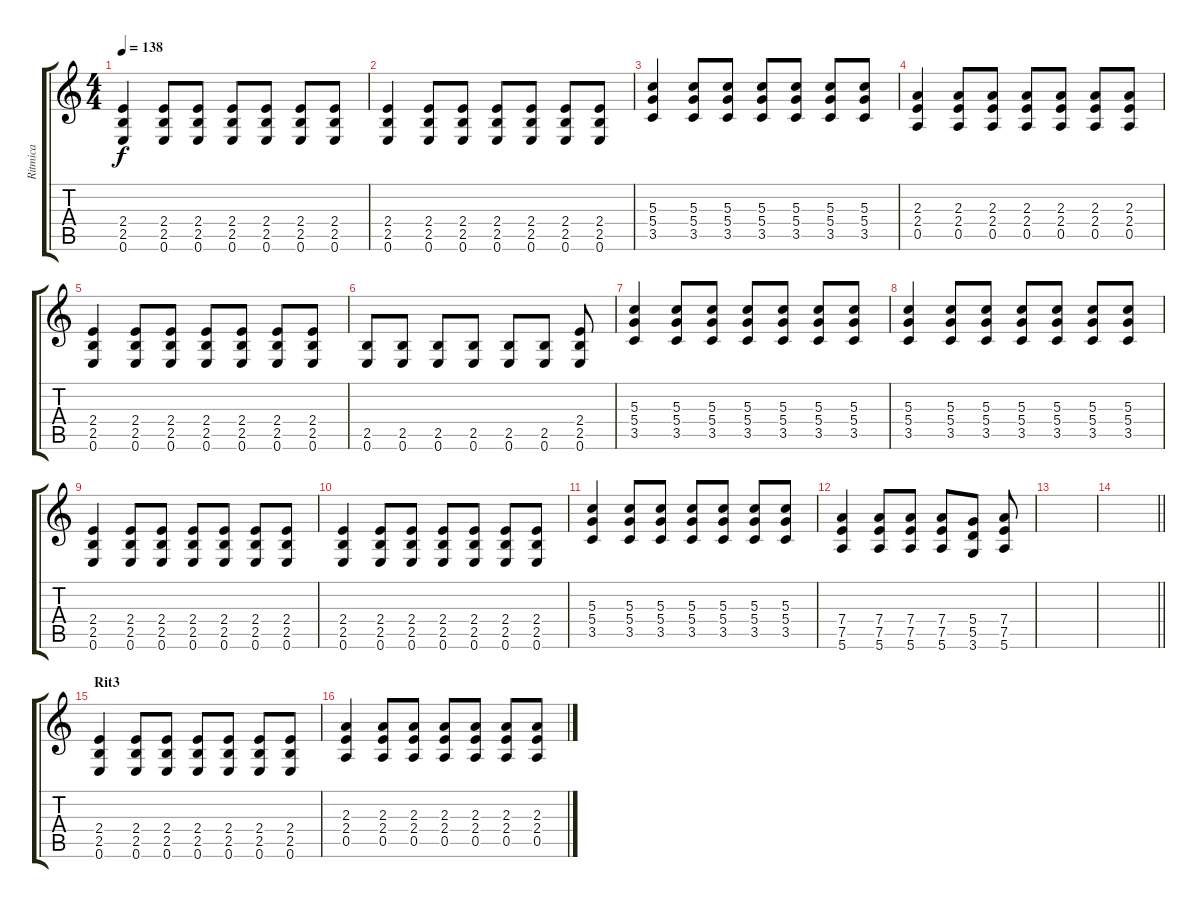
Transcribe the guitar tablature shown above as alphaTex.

\track ("Ritmica" "Ritmica") {instrument distortionguitar}
\staff {score tabs}
\tuning (E4 B3 G3 D3 A2 E2) {hide}
\ts (4 4)
\tempo 138
\clef g2
\ks c
(2.4 2.5 0.6).4{dy f} (2.4 2.5 0.6).8 (2.4 2.5 0.6).8 (2.4 2.5 0.6).8 (2.4 2.5 0.6).8 (2.4 2.5 0.6).8 (2.4 2.5 0.6).8 |
(2.4 2.5 0.6).4 (2.4 2.5 0.6).8 (2.4 2.5 0.6).8 (2.4 2.5 0.6).8 (2.4 2.5 0.6).8 (2.4 2.5 0.6).8 (2.4 2.5 0.6).8 |
(5.3 5.4 3.5).4 (5.3 5.4 3.5).8 (5.3 5.4 3.5).8 (5.3 5.4 3.5).8 (5.3 5.4 3.5).8 (5.3 5.4 3.5).8 (5.3 5.4 3.5).8 |
(2.3 2.4 0.5).4 (2.3 2.4 0.5).8 (2.3 2.4 0.5).8 (2.3 2.4 0.5).8 (2.3 2.4 0.5).8 (2.3 2.4 0.5).8 (2.3 2.4 0.5).8 |
(2.4 2.5 0.6).4 (2.4 2.5 0.6).8 (2.4 2.5 0.6).8 (2.4 2.5 0.6).8 (2.4 2.5 0.6).8 (2.4 2.5 0.6).8 (2.4 2.5 0.6).8 |
(2.5 0.6).8 (2.5 0.6).8 (2.5 0.6).8 (2.5 0.6).8 (2.5 0.6).8 (2.5 0.6).8 (2.4 2.5 0.6).8 |
(5.3 5.4 3.5).4 (5.3 5.4 3.5).8 (5.3 5.4 3.5).8 (5.3 5.4 3.5).8 (5.3 5.4 3.5).8 (5.3 5.4 3.5).8 (5.3 5.4 3.5).8 |
(5.3 5.4 3.5).4 (5.3 5.4 3.5).8 (5.3 5.4 3.5).8 (5.3 5.4 3.5).8 (5.3 5.4 3.5).8 (5.3 5.4 3.5).8 (5.3 5.4 3.5).8 |
(2.4 2.5 0.6).4 (2.4 2.5 0.6).8 (2.4 2.5 0.6).8 (2.4 2.5 0.6).8 (2.4 2.5 0.6).8 (2.4 2.5 0.6).8 (2.4 2.5 0.6).8 |
(2.4 2.5 0.6).4 (2.4 2.5 0.6).8 (2.4 2.5 0.6).8 (2.4 2.5 0.6).8 (2.4 2.5 0.6).8 (2.4 2.5 0.6).8 (2.4 2.5 0.6).8 |
(5.3 5.4 3.5).4 (5.3 5.4 3.5).8 (5.3 5.4 3.5).8 (5.3 5.4 3.5).8 (5.3 5.4 3.5).8 (5.3 5.4 3.5).8 (5.3 5.4 3.5).8 |
(7.4 7.5 5.6).4 (7.4 7.5 5.6).8 (7.4 7.5 5.6).8 (7.4 7.5 5.6).8 (5.4 5.5 3.6).8 (7.4 7.5 5.6).8 |
|
\barLineRight lightlight
|
\section ("" "Rit3")
(2.4 2.5 0.6).4{volume 12 instrument distortionguitar} (2.4 2.5 0.6).8 (2.4 2.5 0.6).8 (2.4 2.5 0.6).8 (2.4 2.5 0.6).8 (2.4 2.5 0.6).8 (2.4 2.5 0.6).8 |
(2.3 2.4 0.5).4 (2.3 2.4 0.5).8 (2.3 2.4 0.5).8 (2.3 2.4 0.5).8 (2.3 2.4 0.5).8 (2.3 2.4 0.5).8 (2.3 2.4 0.5).8
